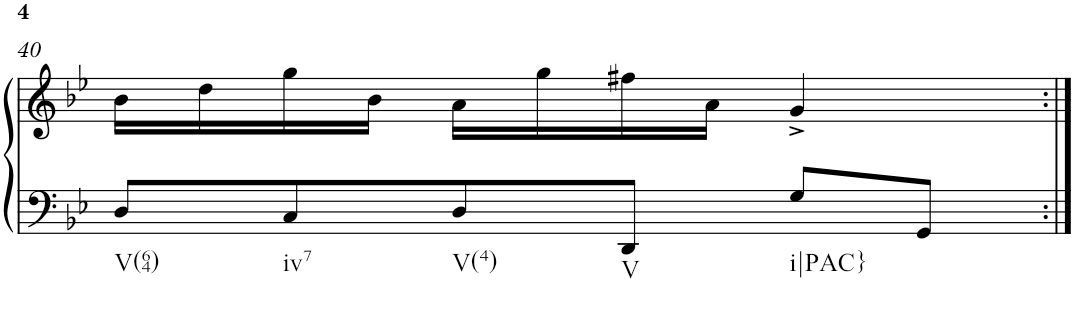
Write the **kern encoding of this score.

**kern	**kern
*part1	*part1
*staff2	*staff1
*I"Piano	*
*I'Pno	*
!!LO:PB:g=z
*clefF4	*clefG2
*k[b-e-]	*k[b-e-]
*g:	*g:
*M4/4	*M4/4
*met(c)	*met(c)
=40	=40
!LO:TX:b:t=V(64)	!
8D/L	16b-\LL
.	16dd\
!LO:TX:b:t=iv7	!
8C/	16gg\
.	16b-\JJ
!LO:TX:b:t=V(4)	!
8D/	16a\LL
.	16gg\
!LO:TX:b:t=V	!
8DD/J	16ff#X\
.	16a\JJ
!LO:TX:b:t=i|PAC}	!
8G/L	4g^/
8GG/J	.
=:|!	=:|!
*-	*-
